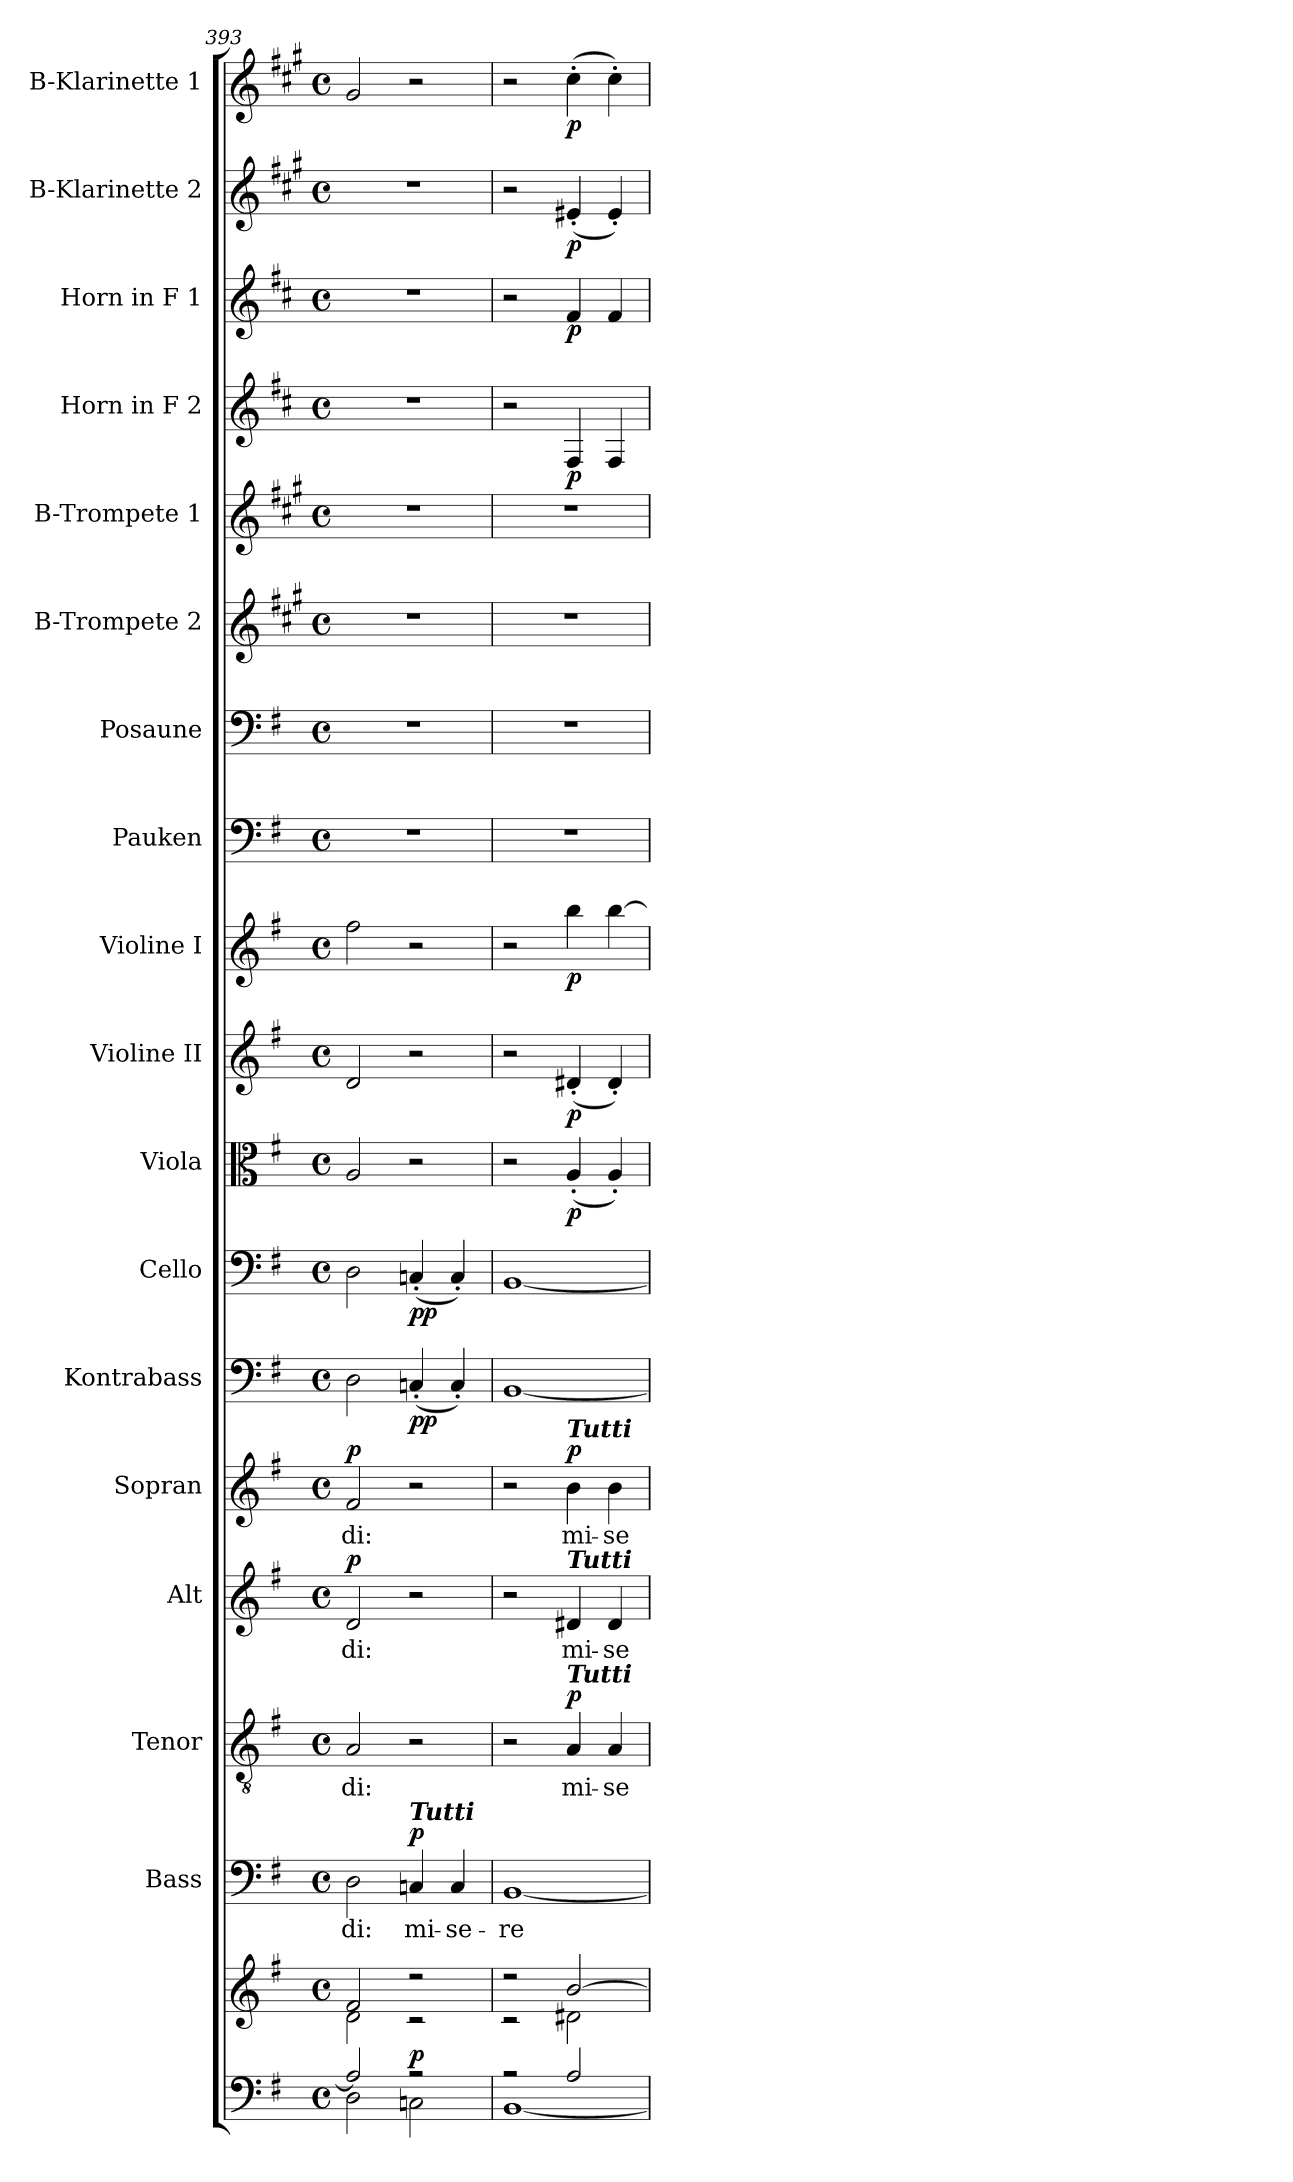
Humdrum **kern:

**kern	**kern	**dynam	**kern	**text	**dynam	**kern	**text	**dynam	**kern	**text	**dynam	**kern	**text	**dynam	**kern	**dynam	**kern	**dynam	**kern	**dynam	**kern	**dynam	**kern	**dynam	**kern	**kern	**kern	**kern	**kern	**dynam	**kern	**dynam	**kern	**dynam	**kern	**dynam
*part18	*part18	*part18	*part17	*part17	*part17	*part16	*part16	*part16	*part15	*part15	*part15	*part14	*part14	*part14	*part13	*part13	*part12	*part12	*part11	*part11	*part10	*part10	*part9	*part9	*part8	*part7	*part6	*part5	*part4	*part4	*part3	*part3	*part2	*part2	*part1	*part1
*staff19	*staff18	*staff18/19	*staff17	*staff17	*staff17	*staff16	*staff16	*staff16	*staff15	*staff15	*staff15	*staff14	*staff14	*staff14	*staff13	*staff13	*staff12	*staff12	*staff11	*staff11	*staff10	*staff10	*staff9	*staff9	*staff8	*staff7	*staff6	*staff5	*staff4	*staff4	*staff3	*staff3	*staff2	*staff2	*staff1	*staff1
*	*	*	*I"Bass	*	*	*I"Tenor	*	*	*I"Alt	*	*	*I"Sopran	*	*	*I"Kontrabass	*	*I"Cello	*	*I"Viola	*	*I"Violine II	*	*I"Violine I	*	*I"Pauken	*I"Posaune	*I"B-Trompete 2	*I"B-Trompete 1	*I"Horn in F 2	*	*I"Horn in F 1	*	*I"B-Klarinette 2	*	*I"B-Klarinette 1	*
*	*	*	*I'B.	*	*	*I'T.	*	*	*I'A.	*	*	*I'S.	*	*	*I'Kb.	*	*	*	*I'Vla.	*	*I'Vl. II	*	*I'Vl. I	*	*I'Pk.	*I'Pos.	*I'B Trp. 2	*I'B Trp. 1	*	*	*	*	*I'B Kl. 2	*	*I'B Kl. 1	*
*clefF4	*clefG2	*	*clefF4	*	*	*clefGv2	*	*	*clefG2	*	*	*clefG2	*	*	*clefF4	*	*clefF4	*	*clefC3	*	*clefG2	*	*clefG2	*	*clefF4	*clefF4	*clefG2	*clefG2	*clefG2	*	*clefG2	*	*clefG2	*	*clefG2	*
*	*	*	*	*	*	*	*	*	*	*	*	*	*	*	*ITrd7c12	*	*	*	*	*	*	*	*	*	*	*	*ITrd1c2	*ITrd1c2	*ITrd4c7	*	*ITrd4c7	*	*ITrd1c2	*	*ITrd1c2	*
*k[f#]	*k[f#]	*	*k[f#]	*	*	*k[f#]	*	*	*k[f#]	*	*	*k[f#]	*	*	*k[f#]	*	*k[f#]	*	*k[f#]	*	*k[f#]	*	*k[f#]	*	*k[f#]	*k[f#]	*k[f#]	*k[f#]	*k[f#]	*	*k[f#]	*	*k[f#]	*	*k[f#]	*
*G:	*G:	*	*G:	*	*	*G:	*	*	*G:	*	*	*G:	*	*	*G:	*	*G:	*	*G:	*	*G:	*	*G:	*	*G:	*G:	*G:	*G:	*G:	*	*G:	*	*G:	*	*G:	*
*M4/4	*M4/4	*	*M4/4	*	*	*M4/4	*	*	*M4/4	*	*	*M4/4	*	*	*M4/4	*	*M4/4	*	*M4/4	*	*M4/4	*	*M4/4	*	*M4/4	*M4/4	*M4/4	*M4/4	*M4/4	*	*M4/4	*	*M4/4	*	*M4/4	*
*met(c)	*met(c)	*	*met(c)	*	*	*met(c)	*	*	*met(c)	*	*	*met(c)	*	*	*met(c)	*	*met(c)	*	*met(c)	*	*met(c)	*	*met(c)	*	*met(c)	*met(c)	*met(c)	*met(c)	*met(c)	*	*met(c)	*	*met(c)	*	*met(c)	*
=393	=393	=393	=393	=393	=393	=393	=393	=393	=393	=393	=393	=393	=393	=393	=393	=393	=393	=393	=393	=393	=393	=393	=393	=393	=393	=393	=393	=393	=393	=393	=393	=393	=393	=393	=393	=393
*^	*^	*	*	*	*	*	*	*	*	*	*	*	*	*	*	*	*	*	*	*	*	*	*	*	*	*	*	*	*	*	*	*	*	*	*	*
!	!	!	!	!	!	!LO:LY:b	!	!	!LO:LY:b	!	!	!LO:LY:b	!LO:DY:a	!	!LO:LY:b	!LO:DY:a	!	!	!	!	!	!	!	!	!	!	!	!	!	!	!	!	!	!	!	!	!	!
2A/]	2D\	2f#/	2d\	.	2D\	-di:	.	2A/	-di:	.	2d/	-di:	p	2f#/	-di:	p	2DD\	.	2D\	.	2A/	.	2d/	.	2ff#\	.	1r	1r	1r	1r	1r	.	1r	.	1r	.	2f#/	.
!	!	!	!	!	!LO:TX:a:Bi:t=Tutti	!	!	!	!	!	!	!	!	!	!	!	!	!	!	!	!	!	!	!	!	!	!	!	!	!	!	!	!	!	!	!	!	!
!	!	!	!	!LO:DY:a=2	!	!LO:LY:b	!LO:DY:a	!	!	!	!	!	!	!	!	!	!	!LO:DY:b	!	!LO:DY:b	!	!	!	!	!	!	!	!	!	!	!	!	!	!	!	!	!	!
2rA	2Cn\	2r	2r	p	4Cn/	mi-	p	2r	.	.	2r	.	.	2r	.	.	(<4CCn'</	pp	(<4Cn'</	pp	2r	.	2r	.	2r	.	.	.	.	.	.	.	.	.	.	.	2r	.
!	!	!	!	!	!	!LO:LY:b	!	!	!	!	!	!	!	!	!	!	!	!	!	!	!	!	!	!	!	!	!	!	!	!	!	!	!	!	!	!	!	!
.	.	.	.	.	4C/	-se-	.	.	.	.	.	.	.	.	.	.	4CC'</)	.	4C'</)	.	.	.	.	.	.	.	.	.	.	.	.	.	.	.	.	.	.	.
=394	=394	=394	=394	=394	=394	=394	=394	=394	=394	=394	=394	=394	=394	=394	=394	=394	=394	=394	=394	=394	=394	=394	=394	=394	=394	=394	=394	=394	=394	=394	=394	=394	=394	=394	=394	=394	=394	=394
!	!	!	!	!	!	!LO:LY:b	!	!	!	!	!	!	!	!	!	!	!	!	!	!	!	!	!	!	!	!	!	!	!	!	!	!	!	!	!	!	!	!
2rA	[<1BB	2r	2r	.	[1BB	-re-	.	2r	.	.	2r	.	.	2r	.	.	[1BBB	.	[1BB	.	2r	.	2r	.	2r	.	1r	1r	1r	1r	2r	.	2r	.	2r	.	2r	.
!	!	!	!	!	!	!	!	!	!	!	!	!	!	!LO:TX:a:Bi:t=Tutti	!	!	!	!	!	!	!	!	!	!	!	!	!	!	!	!	!	!	!	!	!	!	!	!
!	!	!	!	!	!	!	!	!	!	!	!LO:TX:a:Bi:t=Tutti	!	!	!	!	!	!	!	!	!	!	!	!	!	!	!	!	!	!	!	!	!	!	!	!	!	!	!
!	!	!	!	!	!	!	!	!LO:TX:a:Bi:t=Tutti	!	!	!	!	!	!	!	!	!	!	!	!	!	!	!	!	!	!	!	!	!	!	!	!	!	!	!	!	!	!
!	!	!	!	!	!	!	!	!	!LO:LY:b	!LO:DY:a	!	!LO:LY:b	!	!	!LO:LY:b	!LO:DY:a	!	!	!	!	!	!LO:DY:b	!	!LO:DY:b	!	!LO:DY:b	!	!	!	!	!	!LO:DY:b	!	!LO:DY:b	!	!LO:DY:b	!	!LO:DY:b
2A/	.	[>2b/	2d#X\	.	.	.	.	4A/	mi-	p	4d#X/	mi-	.	4b\	mi-	p	.	.	.	.	(<4A'</	p	(<4d#X'</	p	4bb\	p	.	.	.	.	4BB/	p	4B/	p	(<4d#X'</	p	(>4b'>\	p
!	!	!	!	!	!	!	!	!	!LO:LY:b	!	!	!LO:LY:b	!	!	!LO:LY:b	!	!	!	!	!	!	!	!	!	!	!	!	!	!	!	!	!	!	!	!	!	!	!
.	.	.	.	.	.	.	.	4A/	-se-	.	4d#/	-se-	.	4b\	-se-	.	.	.	.	.	4A'</)	.	4d#'</)	.	[4bb\	.	.	.	.	.	4BB/	.	4B/	.	4d#'</)	.	4b'>\)	.
*v	*v	*	*	*	*	*	*	*	*	*	*	*	*	*	*	*	*	*	*	*	*	*	*	*	*	*	*	*	*	*	*	*	*	*	*	*	*	*
*	*v	*v	*	*	*	*	*	*	*	*	*	*	*	*	*	*	*	*	*	*	*	*	*	*	*	*	*	*	*	*	*	*	*	*	*	*	*
=	=	=	=	=	=	=	=	=	=	=	=	=	=	=	=	=	=	=	=	=	=	=	=	=	=	=	=	=	=	=	=	=	=	=	=	=
*-	*-	*-	*-	*-	*-	*-	*-	*-	*-	*-	*-	*-	*-	*-	*-	*-	*-	*-	*-	*-	*-	*-	*-	*-	*-	*-	*-	*-	*-	*-	*-	*-	*-	*-	*-	*-
